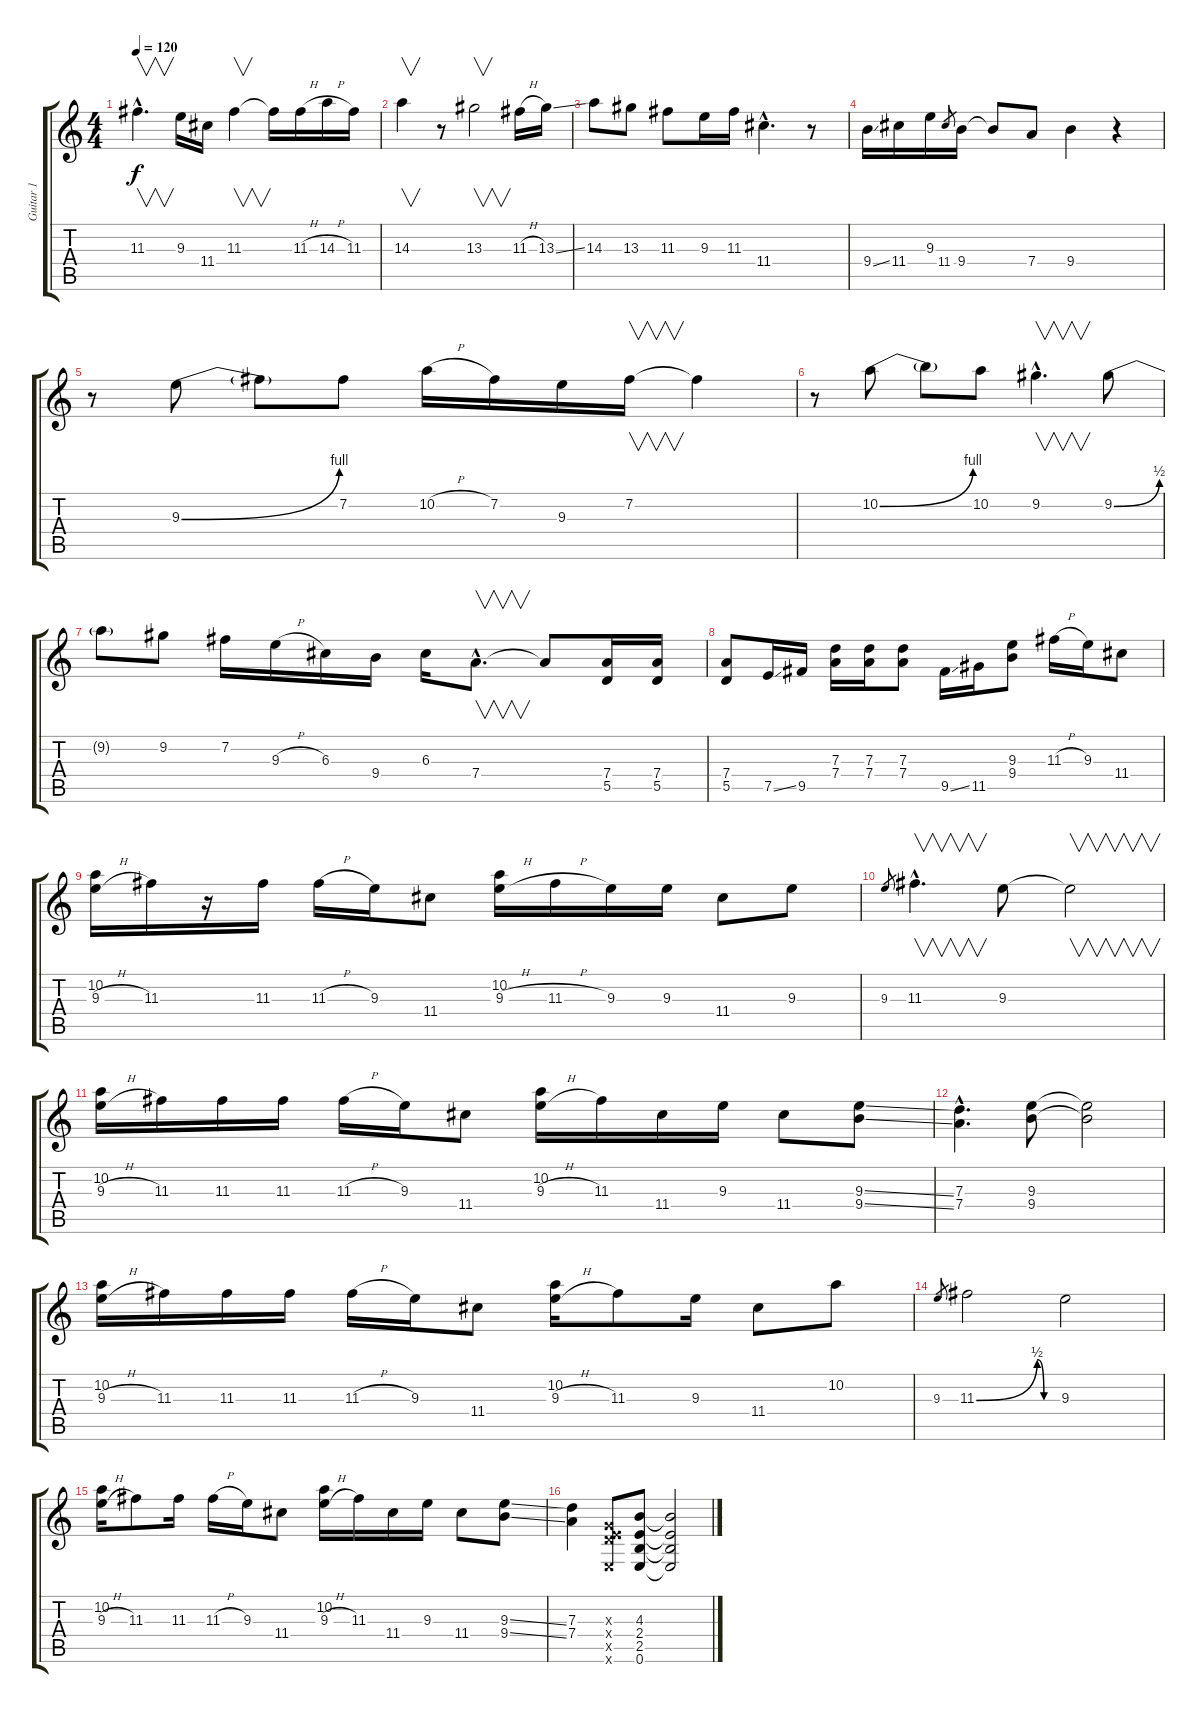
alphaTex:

\track ("Guitar 1" "Guitar 1") {instrument distortionguitar}
\staff {score tabs}
\tuning (E4 B3 G3 D3 A2 E2) {hide}
\ts (4 4)
\tempo 120
\clef g2
\ks c
11.3{hac}.4{v d dy f} 9.3.16 11.4.16 11.3.4{v} 11.3{t}.16 11.3{h}.16 14.3{h}.16 11.3.16 |
14.3.4{v} r.8 13.3.2{v} 11.3{h}.16 13.3{ss}.16 |
14.3.8 13.3.8 11.3.8 9.3.16 11.3.16 11.4{hac}.4{d} r.8 |
9.4{ss}.16 11.4.16 9.3.16 11.4.8{gr} 9.4.16 9.4{t}.8 7.4.8 9.4.4 r.4 |
r.8 9.3{be (bend 0 0 60 4)}.8 9.3{t}.8 7.2.8 10.2{h}.16 7.2.16 9.3.16 7.2.16{v} 7.2{t}.4 |
r.8 10.2{be (bend 0 0 60 4)}.8 10.2{t}.8 10.2.8 9.2{hac}.4{v d} 9.2{be (bend 0 0 60 2)}.8 |
9.2{t}.8 9.2.8 7.2.16 9.3{h}.16 6.3.16 9.4.16 6.3.16 7.4{hac}.8{v d} 7.4{t}.8 (7.4 5.5).16 (7.4 5.5).16 |
(7.4 5.5).8 7.5{ss}.16 9.5.16 (7.3 7.4).16 (7.3 7.4).16 (7.3 7.4).8 9.5{ss}.16 11.5.16 (9.3 9.4).8 11.3{h}.16 9.3.16 11.4.8 |
(10.2 9.3{h}).16 11.3.16 r.16 11.3.16 11.3{h}.16 9.3.16 11.4.8 (10.2 9.3{h}).16 11.3{h}.16 9.3.16 9.3.16 11.4.8 9.3.8 |
9.3.8{gr} 11.3{hac}.4{v d} 9.3.8 9.3{t}.2{v} |
(10.2 9.3{h}).16 11.3.16 11.3.16 11.3.16 11.3{h}.16 9.3.16 11.4.8 (10.2 9.3{h}).16 11.3.16 11.4.16 9.3.16 11.4.8 (9.3{ss} 9.4{ss}).8 |
(7.3{hac} 7.4{hac}).4{d} (9.3 9.4).8 (9.3{t} 9.4{t}).2 |
(10.2 9.3{h}).16 11.3.16 11.3.16 11.3.16 11.3{h}.16 9.3.16 11.4.8 (10.2 9.3{h}).16 11.3.8 9.3.16 11.4.8 10.2.8 |
9.3.8{gr} 11.3{be (custom 0 0 45 2 50 0 60 0)}.2 9.3.2 |
(10.2 9.3{h}).16 11.3.8 11.3.16 11.3{h}.16 9.3.16 11.4.8 (10.2 9.3{h}).16 11.3.16 11.4.16 9.3.16 11.4.8 (9.3{ss} 9.4{ss}).8 |
(7.3 7.4).4 (0.3{x} 0.4{x} 7.5{x} 0.6{x}).8 (4.3 2.4 2.5 0.6).8 (4.3{t} 2.4{t} 2.5{t} 0.6{t}).2
